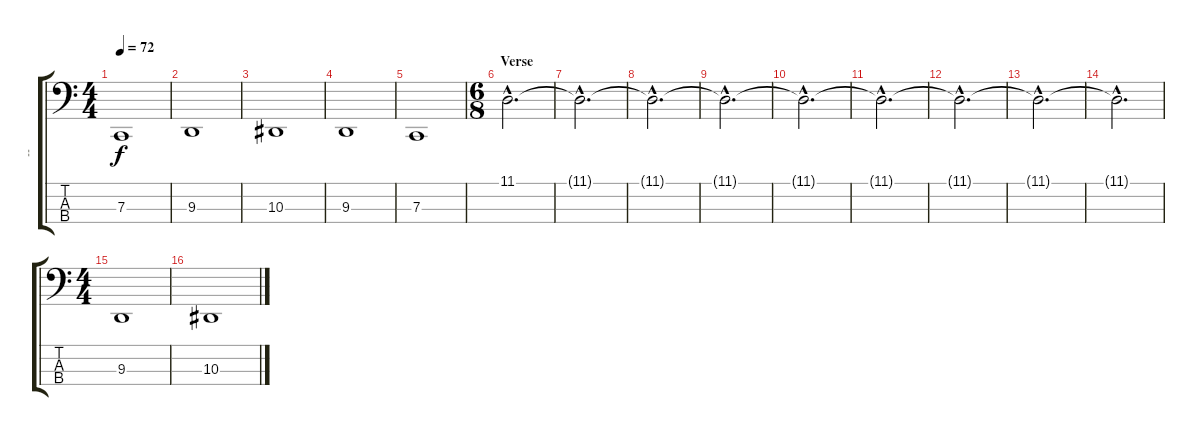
\track ("--" "--") {instrument cello}
\staff {score tabs}
\tuning (Eb2 Bb1 F1 C1) {hide}
\ts (4 4)
\tempo 72
\clef f4
\ks c
7.3.1{dy f} |
9.3.1 |
10.3.1 |
9.3.1 |
7.3.1 |
\ts (6 8)
\section ("" "Verse")
11.1{hac}.2{d volume 10 instrument frenchhorn} |
11.1{hac t}.2{d} |
11.1{hac t}.2{d} |
11.1{hac t}.2{d} |
11.1{hac t}.2{d} |
11.1{hac t}.2{d} |
11.1{hac t}.2{d} |
11.1{hac t}.2{d} |
11.1{hac t}.2{d} |
\ts (4 4)
\section ("" "")
9.3.1{volume 12 instrument cello} |
10.3.1
